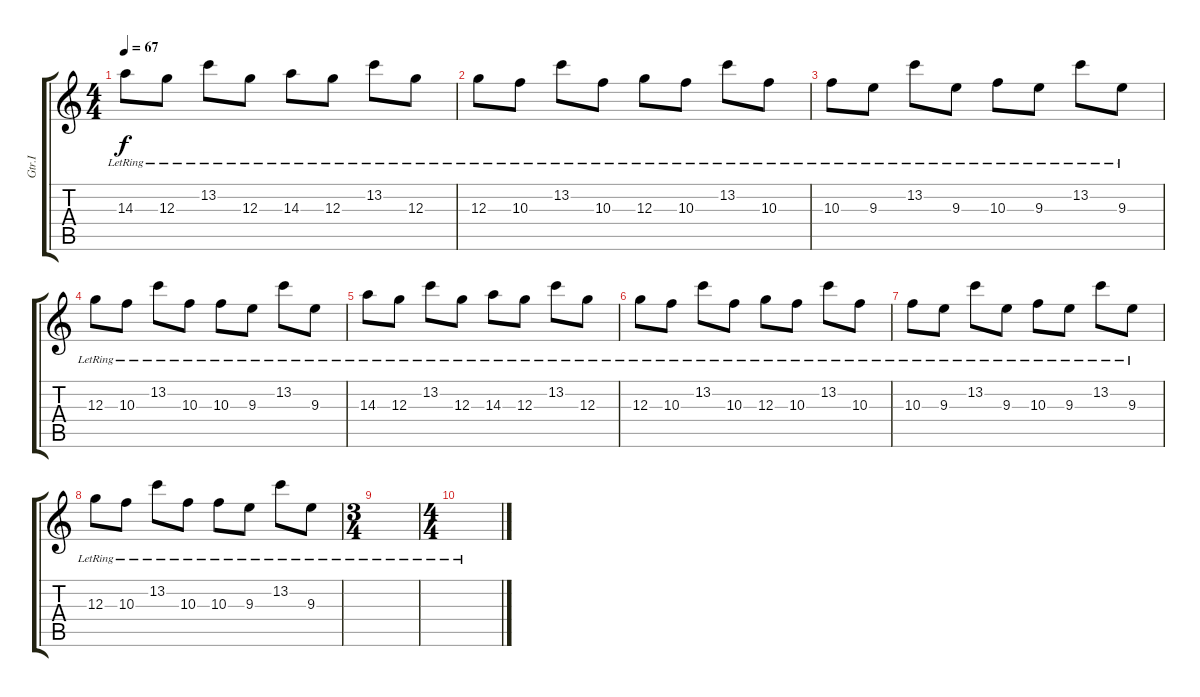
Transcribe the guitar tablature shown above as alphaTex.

\track ("Gtr.I" "Gtr.I") {instrument electricguitarjazz}
\staff {score tabs}
\tuning (E4 B3 G3 D3 A2 E2) {hide}
\ts (4 4)
\section ("" "")
\tempo 67
\clef g2
\ks c
14.3{lr}.8{dy f} 12.3{lr}.8 13.2{lr}.8 12.3{lr}.8 14.3{lr}.8 12.3{lr}.8 13.2{lr}.8 12.3{lr}.8 |
12.3{lr}.8 10.3{lr}.8 13.2{lr}.8 10.3{lr}.8 12.3{lr}.8 10.3{lr}.8 13.2{lr}.8 10.3{lr}.8 |
10.3{lr}.8 9.3{lr}.8 13.2{lr}.8 9.3{lr}.8 10.3{lr}.8 9.3{lr}.8 13.2{lr}.8 9.3{lr}.8 |
12.3{lr}.8 10.3{lr}.8 13.2{lr}.8 10.3{lr}.8 10.3{lr}.8 9.3{lr}.8 13.2{lr}.8 9.3{lr}.8 |
14.3{lr}.8 12.3{lr}.8 13.2{lr}.8 12.3{lr}.8 14.3{lr}.8 12.3{lr}.8 13.2{lr}.8 12.3{lr}.8 |
12.3{lr}.8 10.3{lr}.8 13.2{lr}.8 10.3{lr}.8 12.3{lr}.8 10.3{lr}.8 13.2{lr}.8 10.3{lr}.8 |
10.3{lr}.8 9.3{lr}.8 13.2{lr}.8 9.3{lr}.8 10.3{lr}.8 9.3{lr}.8 13.2{lr}.8 9.3{lr}.8 |
\section ("" "")
12.3{lr}.8 10.3{lr}.8 13.2{lr}.8 10.3{lr}.8 10.3{lr}.8 9.3{lr}.8 13.2{lr}.8 9.3{lr}.8 |
\ts (3 4)
|
\ts (4 4)
